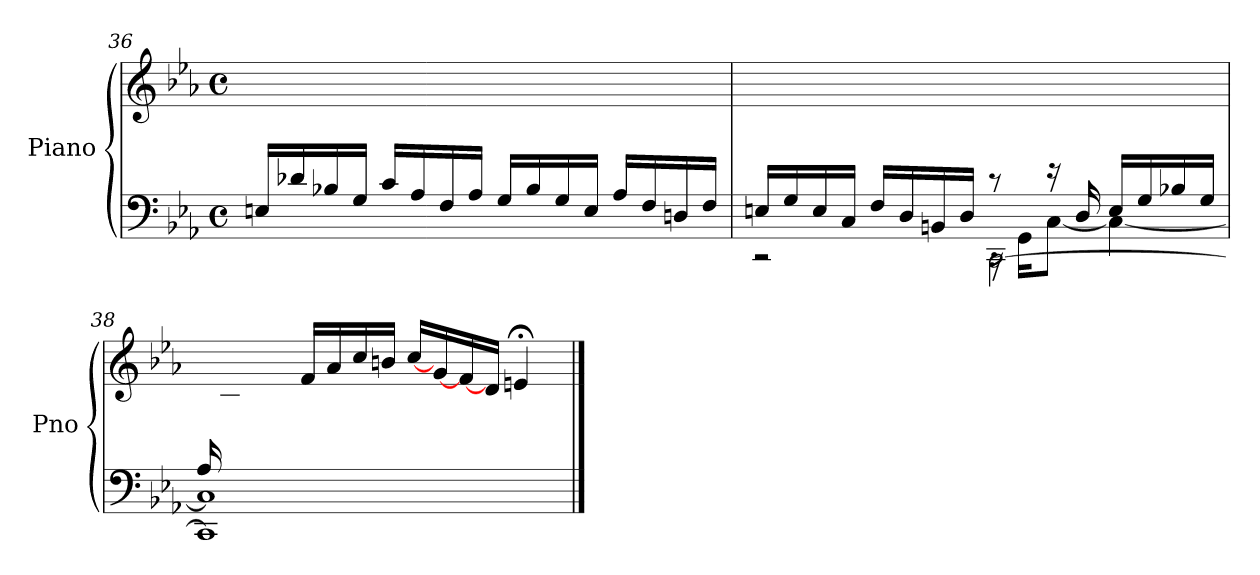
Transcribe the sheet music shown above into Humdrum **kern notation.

**kern	**kern
*part1	*part1
*staff2	*staff1
*I"Piano	*
*I'Pno	*
!!LO:LB:g=z
*clefF4	*clefG2
*k[b-e-a-]	*k[b-e-a-]
*M4/4	*M4/4
*met(c)	*met(c)
=36	=36
*^	*
16En/LL	1ryy	1ryy
16d-X/	.	.
16B-X/	.	.
16G/JJ	.	.
16c/LL	.	.
16A-/	.	.
16F/	.	.
16A-/JJ	.	.
16G/LL	.	.
16B-/	.	.
16G/	.	.
16E/JJ	.	.
16A-/LL	.	.
16F/	.	.
16Dn/	.	.
16F/JJ	.	.
=37	=37	=37
*	*^	*
16En/LL	2ryy	2r	2ryy
16G/	.	.	.
16E/	.	.	.
16C/JJ	.	.	.
16F/LL	.	.	.
16D/	.	.	.
16BBn/	.	.	.
16D/JJ	.	.	.
8.ryy	16rCC	[2CC\	8rEE
.	16GG\KL	.	.
.	[8C\J	.	16rGG
16D/	.	.	4ryy
16E/LL	4C\_	.	.
16G/	.	.	.
16B-X/	.	.	.
16G/JJ	.	.	16ryy
!!LO:LB:g=z
=38	=38	=38	=38
16A-/LL	1C]	1CC]	16ryy
2...ryy	.	.	16c\
.	.	.	16f\
.	.	.	16d\JJ
.	.	.	16f/LL
.	.	.	16a-/
.	.	.	16cc/
.	.	.	16bn/JJ
*	*	*	*MM100
.	.	.	[16cc/LL
*	*	*	*MM90
.	.	.	[16g/
*	*	*	*MM70
.	.	.	[16f/
*	*	*	*MM50
.	.	.	16d/ 16f/yy] 16g/yy] 16cc/yy]JJ
*	*	*	*MM25
.	.	.	4en;</
*v	*v	*v	*
==	==
*-	*-
